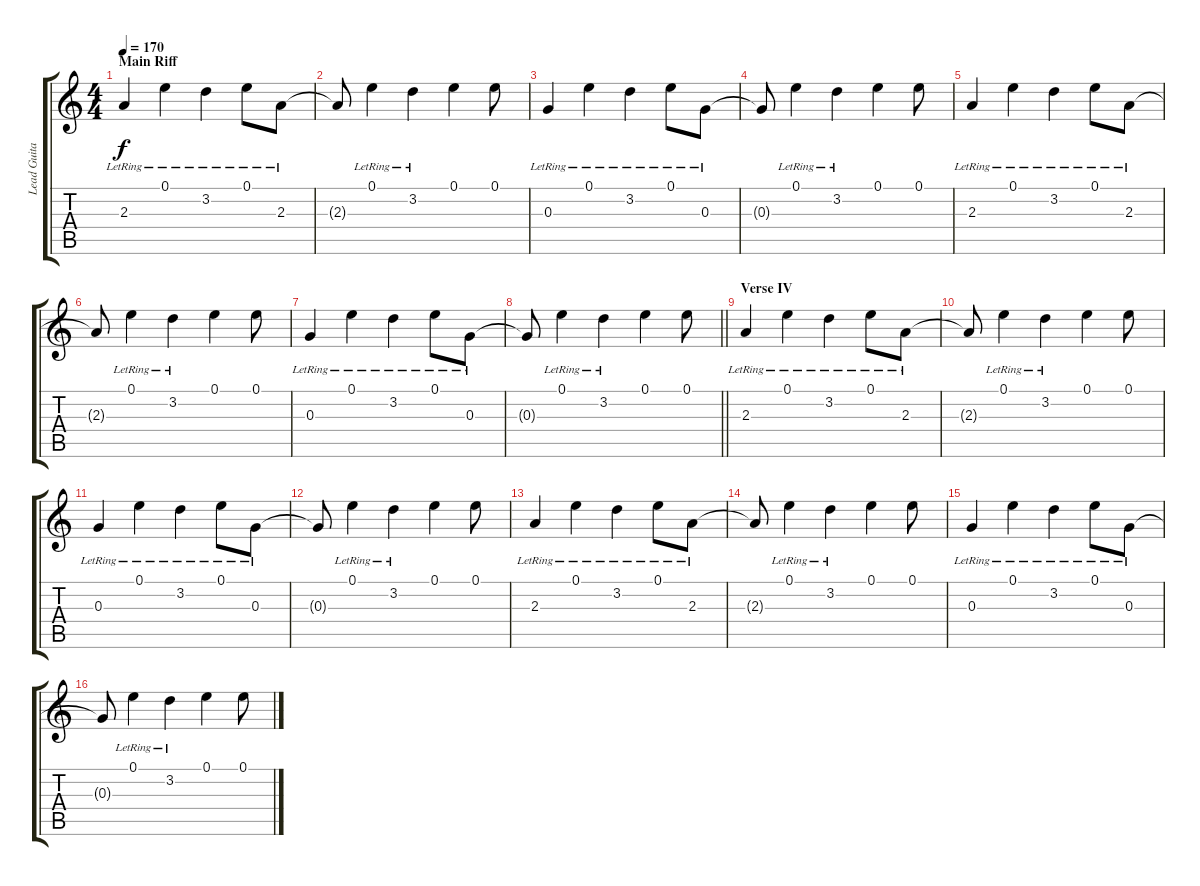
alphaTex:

\track ("Lead Guitar" "Lead Guita") {instrument overdrivenguitar}
\staff {score tabs}
\tuning (E4 B3 G3 D3 A2 E2) {hide}
\ts (4 4)
\section ("" "Main Riff")
\tempo 170
\clef g2
\ks c
2.3{lr}.4{dy f} 0.1{lr}.4 3.2{lr}.4 0.1{lr}.8 2.3{lr}.8 |
2.3{t}.8 0.1{lr}.4 3.2{lr}.4 0.1.4 0.1.8 |
0.3{lr}.4 0.1{lr}.4 3.2{lr}.4 0.1{lr}.8 0.3{lr}.8 |
0.3{t}.8 0.1{lr}.4 3.2{lr}.4 0.1.4 0.1.8 |
2.3{lr}.4 0.1{lr}.4 3.2{lr}.4 0.1{lr}.8 2.3{lr}.8 |
2.3{t}.8 0.1{lr}.4 3.2{lr}.4 0.1.4 0.1.8 |
0.3{lr}.4 0.1{lr}.4 3.2{lr}.4 0.1{lr}.8 0.3{lr}.8 |
\barLineRight lightlight
0.3{t}.8 0.1{lr}.4 3.2{lr}.4 0.1.4 0.1.8 |
\section ("" "Verse IV")
2.3{lr}.4 0.1{lr}.4 3.2{lr}.4 0.1{lr}.8 2.3{lr}.8 |
2.3{t}.8 0.1{lr}.4 3.2{lr}.4 0.1.4 0.1.8 |
0.3{lr}.4 0.1{lr}.4 3.2{lr}.4 0.1{lr}.8 0.3{lr}.8 |
0.3{t}.8 0.1{lr}.4 3.2{lr}.4 0.1.4 0.1.8 |
2.3{lr}.4 0.1{lr}.4 3.2{lr}.4 0.1{lr}.8 2.3{lr}.8 |
2.3{t}.8 0.1{lr}.4 3.2{lr}.4 0.1.4 0.1.8 |
0.3{lr}.4 0.1{lr}.4 3.2{lr}.4 0.1{lr}.8 0.3{lr}.8 |
0.3{t}.8 0.1{lr}.4 3.2{lr}.4 0.1.4 0.1.8
